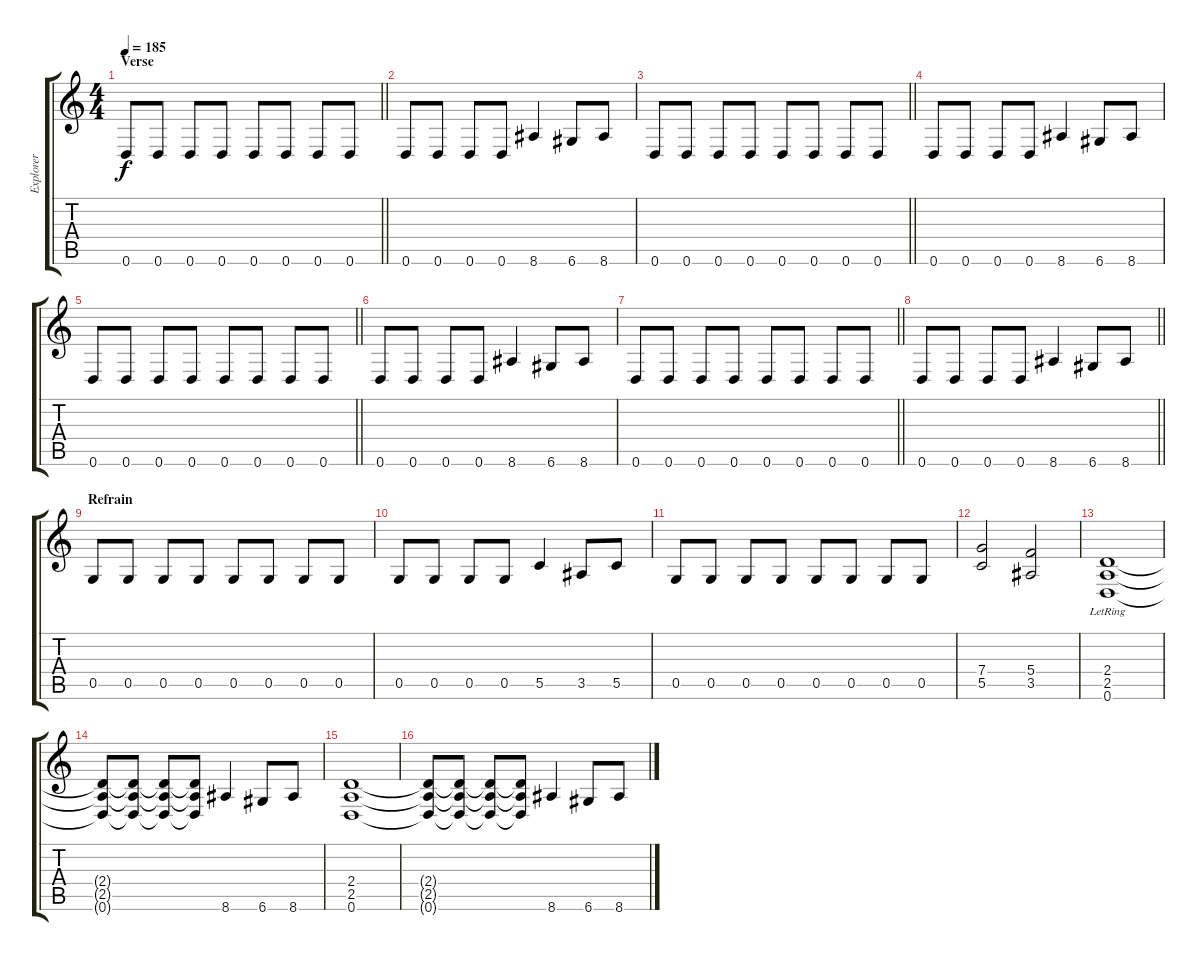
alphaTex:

\track ("Explorer" "Explorer") {instrument distortionguitar}
\staff {score tabs}
\tuning (D4 A3 F3 C3 G2 D2) {hide}
\ts (4 4)
\section ("" "Verse")
\tempo 185
\clef g2
\barLineRight lightlight
\ks c
0.6.8{dy f} 0.6.8 0.6.8 0.6.8 0.6.8 0.6.8 0.6.8 0.6.8 |
\section ("" "")
0.6.8 0.6.8 0.6.8 0.6.8 8.6.4 6.6.8 8.6.8 |
\barLineRight lightlight
0.6.8 0.6.8 0.6.8 0.6.8 0.6.8 0.6.8 0.6.8 0.6.8 |
0.6.8 0.6.8 0.6.8 0.6.8 8.6.4 6.6.8 8.6.8 |
\barLineRight lightlight
0.6.8 0.6.8 0.6.8 0.6.8 0.6.8 0.6.8 0.6.8 0.6.8 |
0.6.8 0.6.8 0.6.8 0.6.8 8.6.4 6.6.8 8.6.8 |
\barLineRight lightlight
0.6.8 0.6.8 0.6.8 0.6.8 0.6.8 0.6.8 0.6.8 0.6.8 |
\barLineRight lightlight
0.6.8 0.6.8 0.6.8 0.6.8 8.6.4 6.6.8 8.6.8 |
\section ("" "Refrain")
0.5.8 0.5.8 0.5.8 0.5.8 0.5.8 0.5.8 0.5.8 0.5.8 |
0.5.8 0.5.8 0.5.8 0.5.8 5.5.4 3.5.8 5.5.8 |
0.5.8 0.5.8 0.5.8 0.5.8 0.5.8 0.5.8 0.5.8 0.5.8 |
(7.4 5.5).2 (5.4 3.5).2 |
(2.4{lr} 2.5{lr} 0.6{lr}).1 |
(2.4{t} 2.5{t} 0.6{t}).8 (2.4{t} 2.5{t} 0.6{t}).8 (2.4{t} 2.5{t} 0.6{t}).8 (2.4{t} 2.5{t} 0.6{t}).8 8.6.4 6.6.8 8.6.8 |
(2.4 2.5 0.6).1 |
(2.4{t} 2.5{t} 0.6{t}).8 (2.4{t} 2.5{t} 0.6{t}).8 (2.4{t} 2.5{t} 0.6{t}).8 (2.4{t} 2.5{t} 0.6{t}).8 8.6.4 6.6.8 8.6.8
